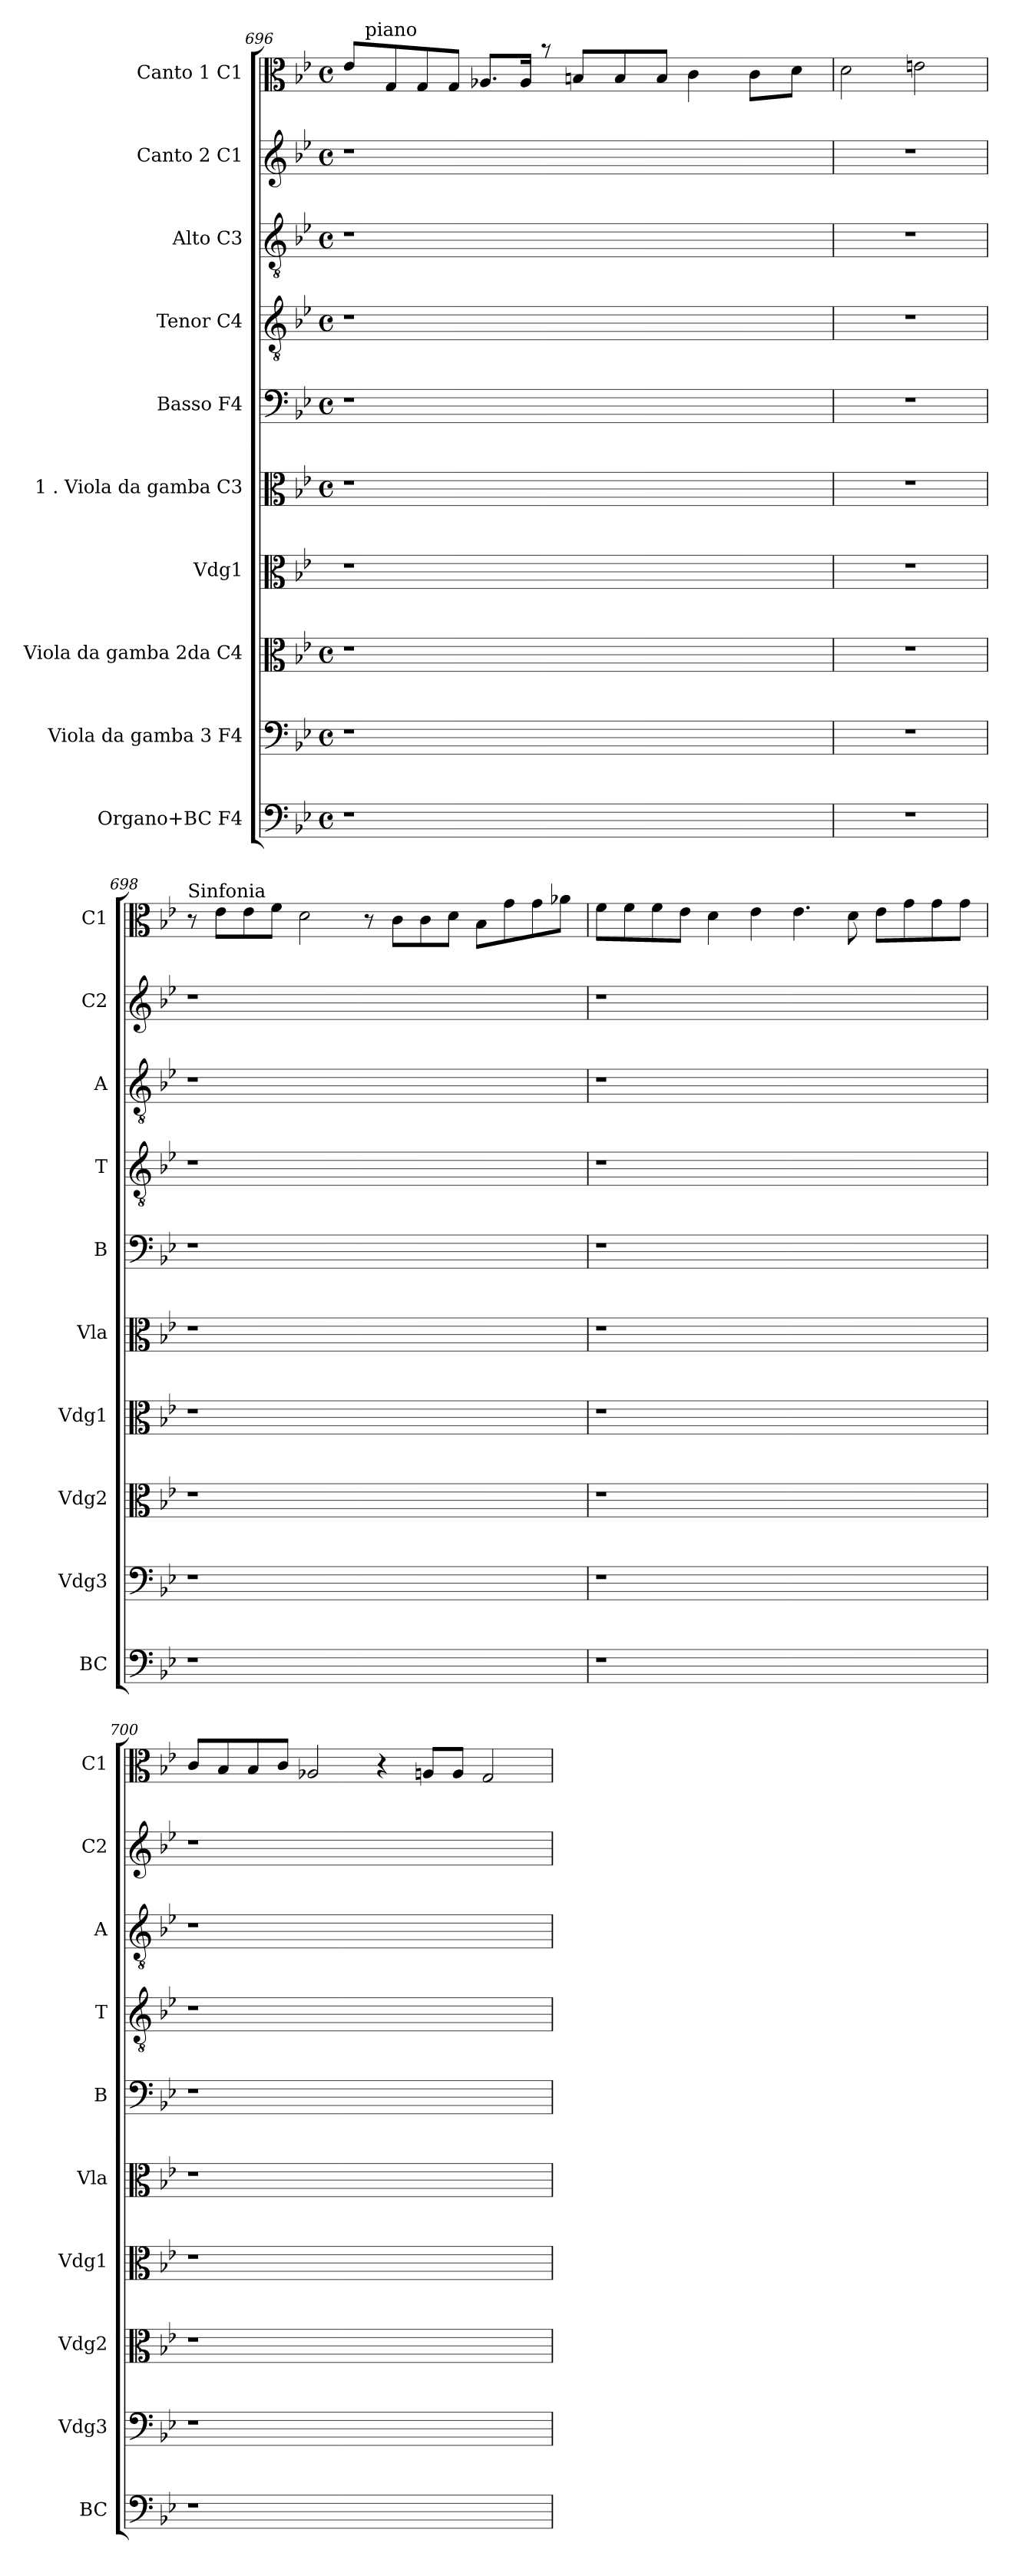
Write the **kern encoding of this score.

**kern	**kern	**kern	**kern	**kern	**kern	**kern	**kern	**kern	**kern
*part10	*part9	*part8	*part7	*part6	*part5	*part4	*part3	*part2	*part1
*staff10	*staff9	*staff8	*staff7	*staff6	*staff5	*staff4	*staff3	*staff2	*staff1
*I"Organo+BC F4	*I"Viola da gamba 3 F4	*I"Viola da gamba 2da C4	*I"Vdg1	*I"1 . Viola da gamba C3	*I"Basso F4	*I"Tenor C4	*I"Alto C3	*I"Canto 2 C1	*I"Canto 1 C1
*I'BC	*I'Vdg3	*I'Vdg2	*I'Vdg1	*I'Vla	*I'B	*I'T	*I'A	*I'C2	*I'C1
*clefF4	*clefF4	*clefC3	*clefC3	*clefC3	*clefF4	*clefGv2	*clefGv2	*clefG2	*clefC3
*k[b-e-]	*k[b-e-]	*k[b-e-]	*k[b-e-]	*k[b-e-]	*k[b-e-]	*k[b-e-]	*k[b-e-]	*k[b-e-]	*k[b-e-]
*B-:	*B-:	*B-:	*B-:	*B-:	*B-:	*B-:	*B-:	*B-:	*B-:
*M4/4	*M4/4	*M4/4	*	*M4/4	*M4/4	*M4/4	*M4/4	*M4/4	*M4/4
*met(c)	*met(c)	*met(c)	*	*met(c)	*met(c)	*met(c)	*met(c)	*met(c)	*met(c)
=696	=696	=696	=696	=696	=696	=696	=696	=696	=696
*	*	*	*	*	*	*	*	*	*^
*	*	*	*	*	*	*	*	*	*	*^
1r	1r	1r	1r	1r	1r	1r	1r	1r	8e-/L	2ryy	16ryy
!	!	!	!	!	!	!	!	!	!	!	!LO:TX:a:t=piano
.	.	.	.	.	.	.	.	.	.	.	1ryy
.	.	.	.	.	.	.	.	.	8G/	.	.
.	.	.	.	.	.	.	.	.	8G/	.	.
.	.	.	.	.	.	.	.	.	8G/J	.	.
.	.	.	.	.	.	.	.	.	8.A-X/L	8.ryy	.
.	.	.	.	.	.	.	.	.	16A-/Jk	4A-/	.
.	.	.	.	.	.	.	.	.	8rb	.	.
.	.	.	.	.	.	.	.	.	8Bn/L	.	.
.	.	.	.	.	.	.	.	.	.	2ryy	.
2.ryy	2.ryy	2.ryy	2.ryy	2.ryy	2.ryy	2.ryy	2.ryy	2.ryy	8B/	.	.
.	.	.	.	.	.	.	.	.	.	.	2ryy
.	.	.	.	.	.	.	.	.	8B/J	.	.
.	.	.	.	.	.	.	.	.	4c\	.	.
.	.	.	.	.	.	.	.	.	.	4ryy	.
.	.	.	.	.	.	.	.	.	8c\L	.	.
.	.	.	.	.	.	.	.	.	.	.	8.ryy
.	.	.	.	.	.	.	.	.	8d\J	.	.
.	.	.	.	.	.	.	.	.	.	16ryy	.
*	*	*	*	*	*	*	*	*	*v	*v	*v
=697	=697	=697	=697	=697	=697	=697	=697	=697	=697
1r	1r	1r	1r	1r	1r	1r	1r	1r	2d\
.	.	.	.	.	.	.	.	.	2en\
!!LO:LB:g=z
=698	=698	=698	=698	=698	=698	=698	=698	=698	=698
!	!	!	!	!	!	!	!	!	!LO:TX:a:t=Sinfonia
1r	1r	1r	1r	1r	1r	1r	1r	1r	8r
.	.	.	.	.	.	.	.	.	8e-\L
.	.	.	.	.	.	.	.	.	8e-\
.	.	.	.	.	.	.	.	.	8f\J
.	.	.	.	.	.	.	.	.	2d\
1ryy	1ryy	1ryy	1ryy	1ryy	1ryy	1ryy	1ryy	1ryy	8r
.	.	.	.	.	.	.	.	.	8c\L
.	.	.	.	.	.	.	.	.	8c\
.	.	.	.	.	.	.	.	.	8d\J
.	.	.	.	.	.	.	.	.	8B-\L
.	.	.	.	.	.	.	.	.	8g\
.	.	.	.	.	.	.	.	.	8g\
.	.	.	.	.	.	.	.	.	8a-\J
=699	=699	=699	=699	=699	=699	=699	=699	=699	=699
1r	1r	1r	1r	1r	1r	1r	1r	1r	8f\L
.	.	.	.	.	.	.	.	.	8f\
.	.	.	.	.	.	.	.	.	8f\
.	.	.	.	.	.	.	.	.	8e-\J
.	.	.	.	.	.	.	.	.	4d\
.	.	.	.	.	.	.	.	.	4e-\
1ryy	1ryy	1ryy	1ryy	1ryy	1ryy	1ryy	1ryy	1ryy	4.e-\
.	.	.	.	.	.	.	.	.	8d\
.	.	.	.	.	.	.	.	.	8e-\L
.	.	.	.	.	.	.	.	.	8g\
.	.	.	.	.	.	.	.	.	8g\
.	.	.	.	.	.	.	.	.	8g\J
=700	=700	=700	=700	=700	=700	=700	=700	=700	=700
1r	1r	1r	1r	1r	1r	1r	1r	1r	8c/L
.	.	.	.	.	.	.	.	.	8B-/
.	.	.	.	.	.	.	.	.	8B-/
.	.	.	.	.	.	.	.	.	8c/J
.	.	.	.	.	.	.	.	.	2A-X/
1ryy	1ryy	1ryy	1ryy	1ryy	1ryy	1ryy	1ryy	1ryy	4r
.	.	.	.	.	.	.	.	.	8An/L
.	.	.	.	.	.	.	.	.	8A/J
.	.	.	.	.	.	.	.	.	2G/
=	=	=	=	=	=	=	=	=	=
*-	*-	*-	*-	*-	*-	*-	*-	*-	*-
